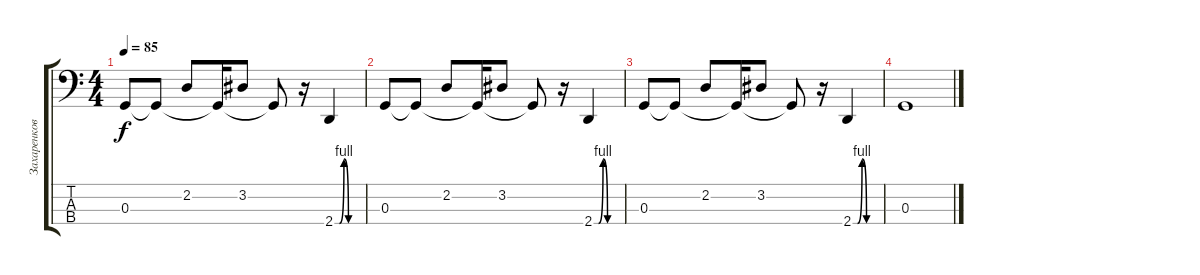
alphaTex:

\track ("Захаренков" "Захаренков") {instrument electricbasspick}
\staff {score tabs}
\tuning (F2 C2 G1 C1) {hide}
\ts (4 4)
\tempo 85
\clef f4
\ks c
0.3.8{dy f} 0.3{t}.8 2.2.8 0.3{t}.16 3.2.8 0.3{t}.8 r.16 2.4{be (custom 0 0 10 0 20 4 30 0 60 0)}.4 |
0.3.8 0.3{t}.8 2.2.8 0.3{t}.16 3.2.8 0.3{t}.8 r.16 2.4{be (custom 0 0 10 0 20 4 30 0 60 0)}.4 |
0.3.8 0.3{t}.8 2.2.8 0.3{t}.16 3.2.8 0.3{t}.8 r.16 2.4{be (custom 0 0 10 0 20 4 30 0 60 0)}.4 |
0.3.1
